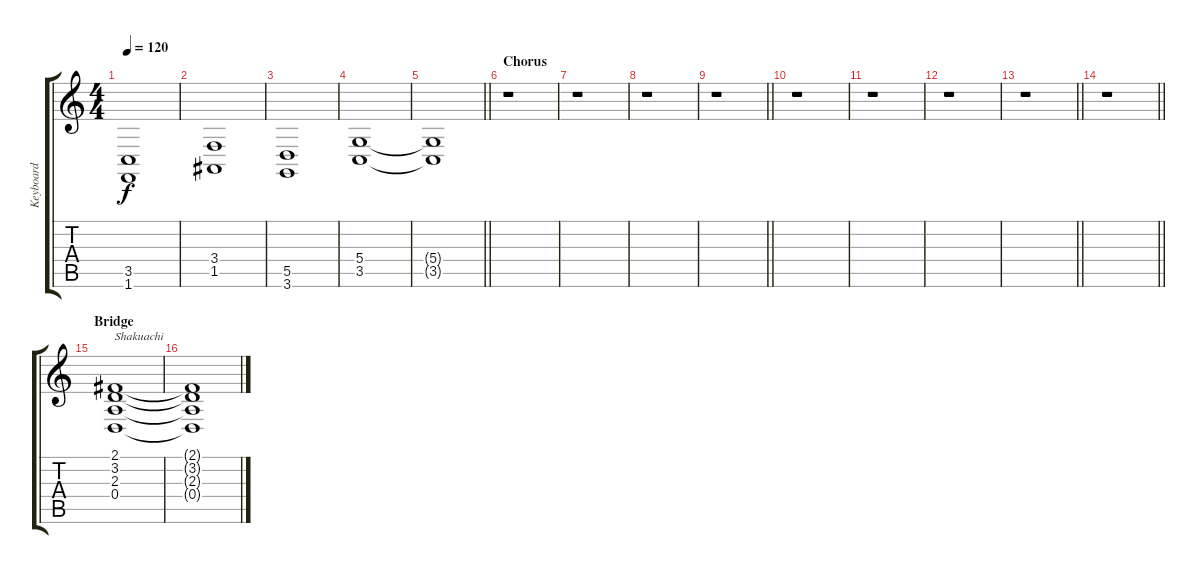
\track ("Keyboard" "Keyboard") {instrument lead1square}
\staff {score tabs}
\tuning (E4 B3 G3 D3 A2 E2) {hide}
\ts (4 4)
\tempo 120
\clef g2
\ks c
(3.5 1.6).1{dy f} |
(3.4 1.5).1 |
(5.5 3.6).1 |
(5.4 3.5).1 |
\barLineRight lightlight
(5.4{t} 3.5{t}).1 |
\section ("" "Chorus")
r.1 |
r.1 |
r.1 |
\barLineRight lightlight
r.1 |
r.1 |
r.1 |
r.1 |
\barLineRight lightlight
r.1 |
\barLineRight lightlight
r.1 |
\section ("" "Bridge")
(2.1 3.2 2.3 0.4).1{txt "Shakuachi" volume 6 instrument shakuhachi} |
(2.1{t} 3.2{t} 2.3{t} 0.4{t}).1
